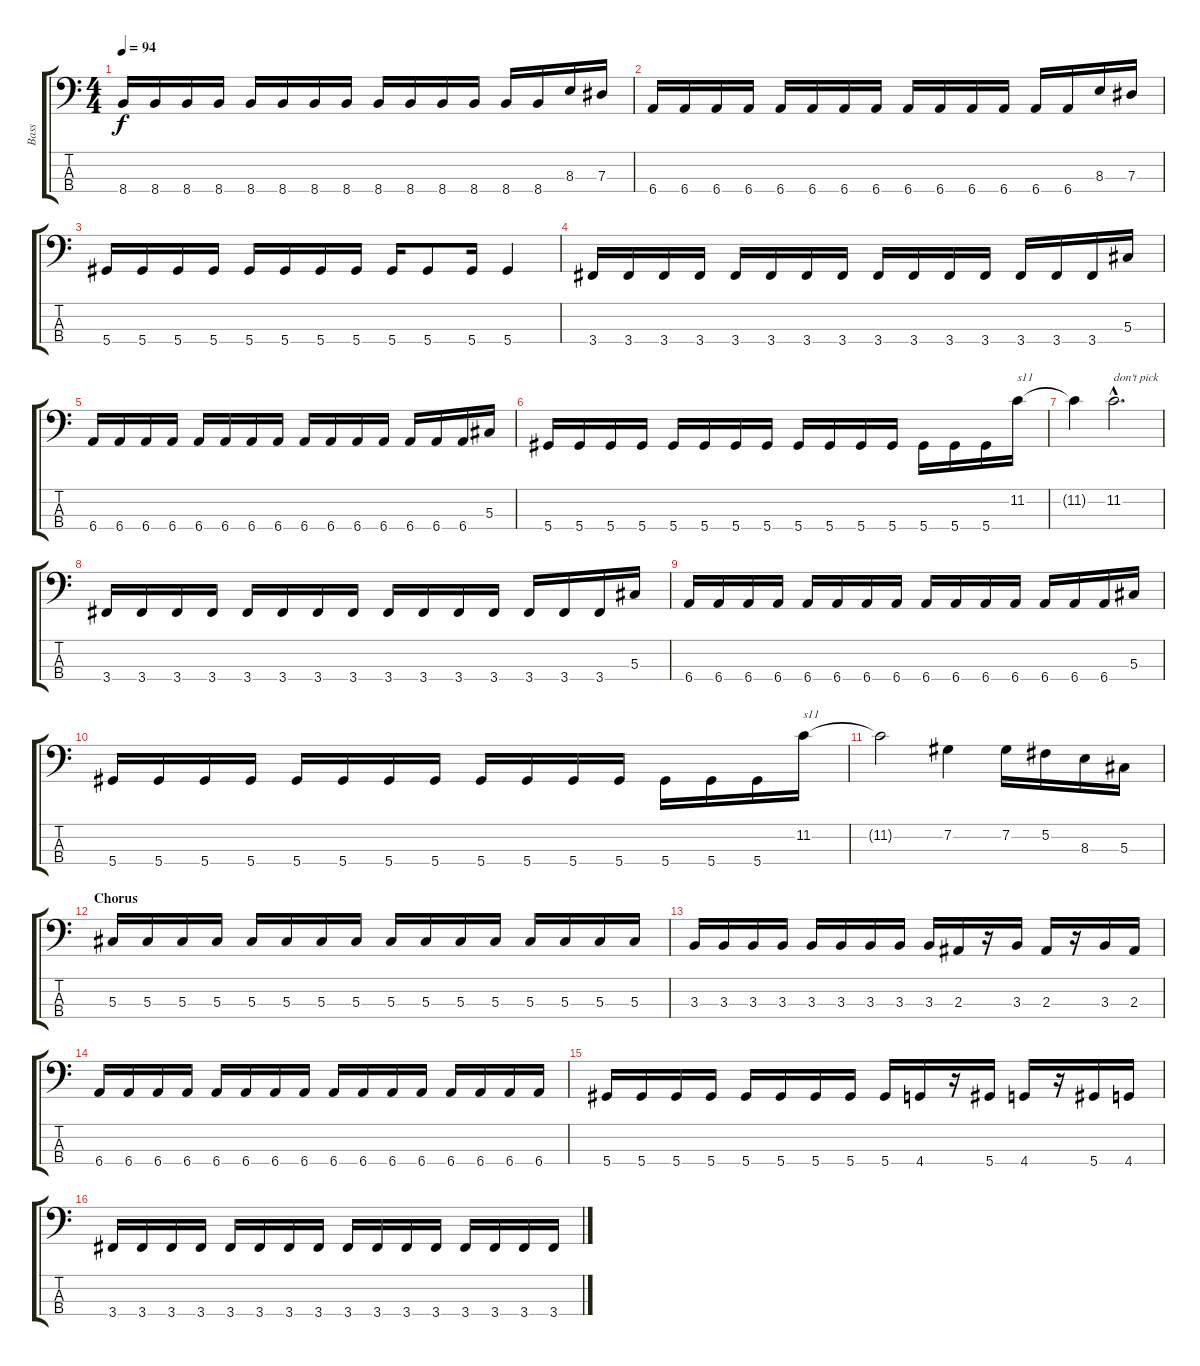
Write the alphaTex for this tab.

\track ("Bass" "Bass") {instrument electricbassfinger}
\staff {score tabs}
\tuning (Gb2 Db2 Ab1 Eb1) {hide}
\ts (4 4)
\tempo 94
\clef f4
\ks c
8.4.16{dy f} 8.4.16 8.4.16 8.4.16 8.4.16 8.4.16 8.4.16 8.4.16 8.4.16 8.4.16 8.4.16 8.4.16 8.4.16 8.4.16 8.3.16 7.3.16 |
6.4.16 6.4.16 6.4.16 6.4.16 6.4.16 6.4.16 6.4.16 6.4.16 6.4.16 6.4.16 6.4.16 6.4.16 6.4.16 6.4.16 8.3.16 7.3.16 |
5.4.16 5.4.16 5.4.16 5.4.16 5.4.16 5.4.16 5.4.16 5.4.16 5.4.16 5.4.8 5.4.16 5.4.4 |
3.4.16 3.4.16 3.4.16 3.4.16 3.4.16 3.4.16 3.4.16 3.4.16 3.4.16 3.4.16 3.4.16 3.4.16 3.4.16 3.4.16 3.4.16 5.3.16 |
6.4.16 6.4.16 6.4.16 6.4.16 6.4.16 6.4.16 6.4.16 6.4.16 6.4.16 6.4.16 6.4.16 6.4.16 6.4.16 6.4.16 6.4.16 5.3.16 |
5.4.16 5.4.16 5.4.16 5.4.16 5.4.16 5.4.16 5.4.16 5.4.16 5.4.16 5.4.16 5.4.16 5.4.16 5.4.16 5.4.16 5.4.16 11.2.16{txt "s11"} |
11.2{t}.4 11.2{hac}.2{d txt "don't pick"} |
3.4.16 3.4.16 3.4.16 3.4.16 3.4.16 3.4.16 3.4.16 3.4.16 3.4.16 3.4.16 3.4.16 3.4.16 3.4.16 3.4.16 3.4.16 5.3.16 |
6.4.16 6.4.16 6.4.16 6.4.16 6.4.16 6.4.16 6.4.16 6.4.16 6.4.16 6.4.16 6.4.16 6.4.16 6.4.16 6.4.16 6.4.16 5.3.16 |
5.4.16 5.4.16 5.4.16 5.4.16 5.4.16 5.4.16 5.4.16 5.4.16 5.4.16 5.4.16 5.4.16 5.4.16 5.4.16 5.4.16 5.4.16 11.2.16{txt "s11"} |
11.2{t}.2 7.2.4 7.2.16 5.2.16 8.3.16 5.3.16 |
\section ("" "Chorus")
5.3.16 5.3.16 5.3.16 5.3.16 5.3.16 5.3.16 5.3.16 5.3.16 5.3.16 5.3.16 5.3.16 5.3.16 5.3.16 5.3.16 5.3.16 5.3.16 |
3.3.16 3.3.16 3.3.16 3.3.16 3.3.16 3.3.16 3.3.16 3.3.16 3.3.16 2.3.16 r.16 3.3.16 2.3.16 r.16 3.3.16 2.3.16 |
6.4.16 6.4.16 6.4.16 6.4.16 6.4.16 6.4.16 6.4.16 6.4.16 6.4.16 6.4.16 6.4.16 6.4.16 6.4.16 6.4.16 6.4.16 6.4.16 |
5.4.16 5.4.16 5.4.16 5.4.16 5.4.16 5.4.16 5.4.16 5.4.16 5.4.16 4.4.16 r.16 5.4.16 4.4.16 r.16 5.4.16 4.4.16 |
3.4.16 3.4.16 3.4.16 3.4.16 3.4.16 3.4.16 3.4.16 3.4.16 3.4.16 3.4.16 3.4.16 3.4.16 3.4.16 3.4.16 3.4.16 3.4.16
